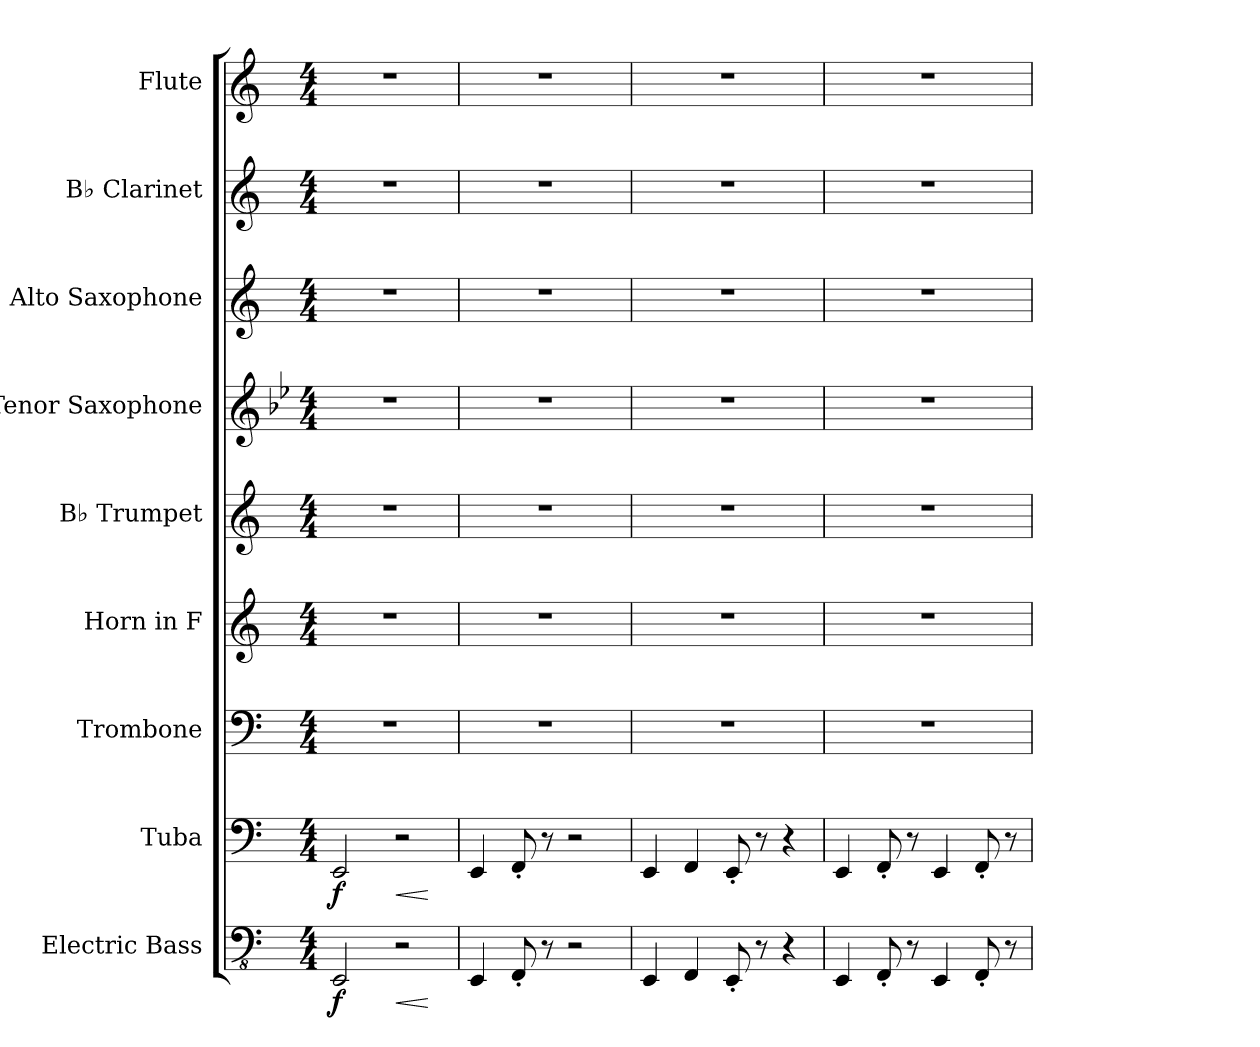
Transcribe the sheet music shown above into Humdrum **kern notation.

**kern	**dynam	**kern	**dynam	**kern	**kern	**kern	**kern	**kern	**kern	**kern
*part9	*part9	*part8	*part8	*part7	*part6	*part5	*part4	*part3	*part2	*part1
*staff9	*staff9	*staff8	*staff8	*staff7	*staff6	*staff5	*staff4	*staff3	*staff2	*staff1
*I"Electric Bass	*	*I"Tuba	*	*I"Trombone	*I"Horn in F	*I"B♭ Trumpet	*I"Tenor Saxophone	*I"Alto Saxophone	*I"B♭ Clarinet	*I"Flute
*I'El. B.	*	*I'Tba.	*	*I'Tbn.	*	*I'B♭ Tpt.	*I'T. Sax.	*I'A. Sax.	*I'B♭ Cl.	*I'Fl.
*clefFv4	*	*clefF4	*	*clefF4	*clefG2	*clefG2	*clefG2	*clefG2	*clefG2	*clefG2
*	*	*	*	*	*ITrd4c7	*ITrd1c2	*ITrd8c14	*ITrd5c9	*ITrd1c2	*
*k[]	*	*k[]	*	*k[]	*k[b-]	*k[b-e-]	*k[b-e-]	*k[b-e-a-]	*k[b-e-]	*k[]
*M4/4	*	*M4/4	*	*M4/4	*M4/4	*M4/4	*M4/4	*M4/4	*M4/4	*M4/4
*MM120	*	*MM120	*	*MM120	*MM120	*MM120	*MM120	*MM120	*MM120	*MM120
=1	=1	=1	=1	=1	=1	=1	=1	=1	=1	=1
!	!LO:DY:b	!	!LO:DY:b	!	!	!	!	!	!	!
2EEE/	f	2EE/	f	1r	1r	1r	1r	1r	1r	1r
!	!LO:HP:b	!	!LO:HP:b	!	!	!	!	!	!	!
2r	<	2r	<	.	.	.	.	.	.	.
.	[	.	[	.	.	.	.	.	.	.
=2	=2	=2	=2	=2	=2	=2	=2	=2	=2	=2
4EEE/	.	4EE/	.	1r	1r	1r	1r	1r	1r	1r
8FFF'/	.	8FF'/	.	.	.	.	.	.	.	.
8r	.	8r	.	.	.	.	.	.	.	.
2r	.	2r	.	.	.	.	.	.	.	.
=3	=3	=3	=3	=3	=3	=3	=3	=3	=3	=3
4EEE/	.	4EE/	.	1r	1r	1r	1r	1r	1r	1r
4FFF/	.	4FF/	.	.	.	.	.	.	.	.
8EEE'/	.	8EE'/	.	.	.	.	.	.	.	.
8r	.	8r	.	.	.	.	.	.	.	.
4r	.	4r	.	.	.	.	.	.	.	.
=4	=4	=4	=4	=4	=4	=4	=4	=4	=4	=4
4EEE/	.	4EE/	.	1r	1r	1r	1r	1r	1r	1r
8FFF'/	.	8FF'/	.	.	.	.	.	.	.	.
8r	.	8r	.	.	.	.	.	.	.	.
4EEE/	.	4EE/	.	.	.	.	.	.	.	.
8FFF'/	.	8FF'/	.	.	.	.	.	.	.	.
8r	.	8r	.	.	.	.	.	.	.	.
=	=	=	=	=	=	=	=	=	=	=
*-	*-	*-	*-	*-	*-	*-	*-	*-	*-	*-
